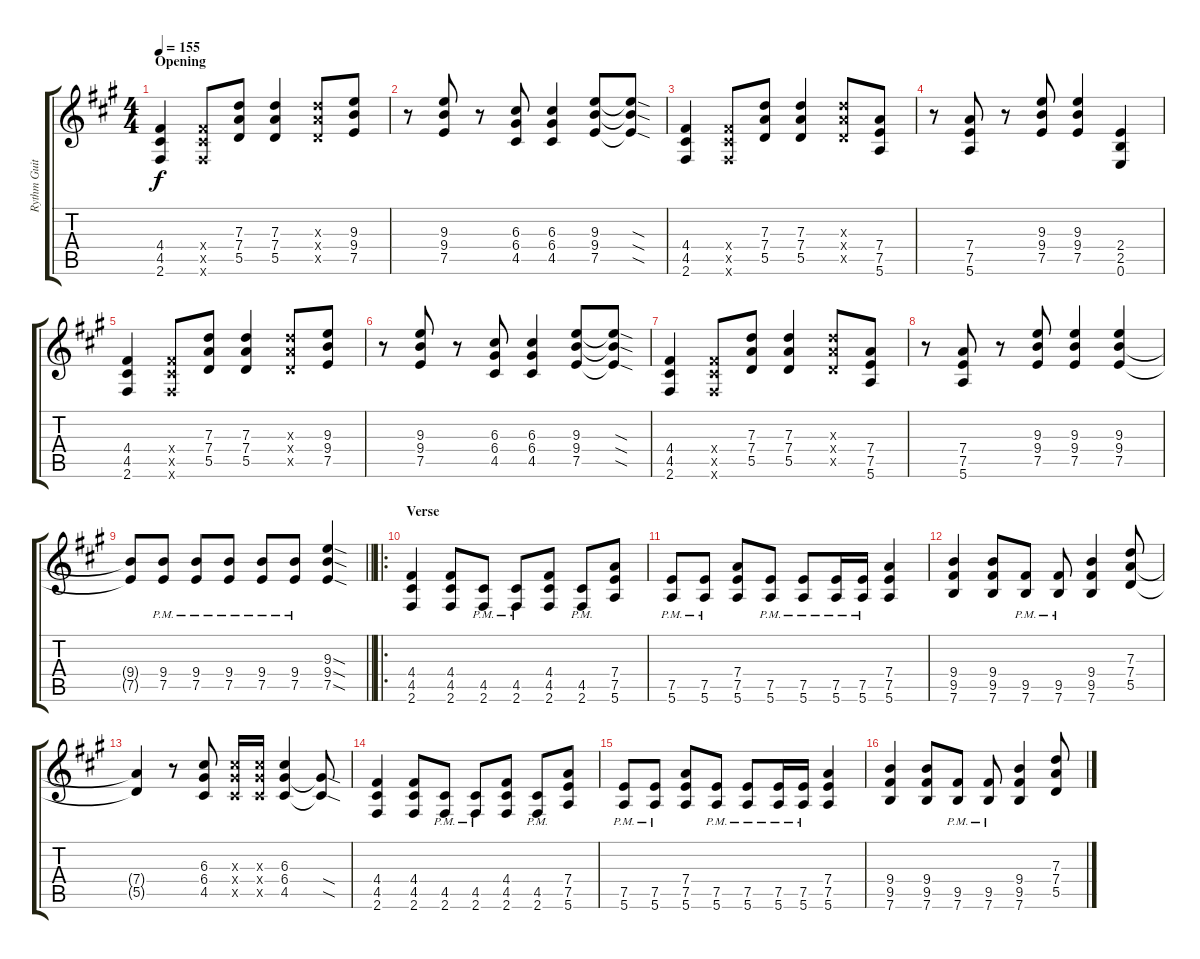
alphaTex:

\track ("Rythm Guitar" "Rythm Guit") {instrument overdrivenguitar}
\staff {score tabs}
\tuning (E4 B3 G3 D3 A2 E2) {hide}
\ts (4 4)
\section ("" "Opening")
\tempo 155
\clef g2
\ks a
(4.4 4.5 2.6).4{dy f instrument overdrivenguitar} (4.4{x} 4.5{x} 2.6{x}).8 (7.3 7.4 5.5).8 (7.3 7.4 5.5).4 (7.3{x} 7.4{x} 5.5{x}).8 (9.3 9.4 7.5).8 |
r.8 (9.3 9.4 7.5).8 r.8 (6.3 6.4 4.5).8 (6.3 6.4 4.5).4 (9.3 9.4 7.5).8 (9.3{sod t} 9.4{sod t} 7.5{sod t}).8 |
(4.4 4.5 2.6).4 (4.4{x} 4.5{x} 2.6{x}).8 (7.3 7.4 5.5).8 (7.3 7.4 5.5).4 (7.3{x} 7.4{x} 5.5{x}).8 (7.4 7.5 5.6).8 |
r.8 (7.4 7.5 5.6).8 r.8 (9.3 9.4 7.5).8 (9.3 9.4 7.5).4 (2.4 2.5 0.6).4 |
(4.4 4.5 2.6).4 (4.4{x} 4.5{x} 2.6{x}).8 (7.3 7.4 5.5).8 (7.3 7.4 5.5).4 (7.3{x} 7.4{x} 5.5{x}).8 (9.3 9.4 7.5).8 |
r.8 (9.3 9.4 7.5).8 r.8 (6.3 6.4 4.5).8 (6.3 6.4 4.5).4 (9.3 9.4 7.5).8 (9.3{sod t} 9.4{sod t} 7.5{sod t}).8 |
(4.4 4.5 2.6).4 (4.4{x} 4.5{x} 2.6{x}).8 (7.3 7.4 5.5).8 (7.3 7.4 5.5).4 (7.3{x} 7.4{x} 5.5{x}).8 (7.4 7.5 5.6).8 |
r.8 (7.4 7.5 5.6).8 r.8 (9.3 9.4 7.5).8 (9.3 9.4 7.5).4 (9.3 9.4 7.5).4 |
\barLineRight lightlight
(9.4{t} 7.5{t}).8 (9.4{pm} 7.5{pm}).8 (9.4{pm} 7.5{pm}).8 (9.4{pm} 7.5{pm}).8 (9.4{pm} 7.5{pm}).8 (9.4{pm} 7.5{pm}).8 (9.3{sod} 9.4{sod} 7.5{sod}).4 |
\ro
\section ("" "Verse")
(4.4 4.5 2.6).4 (4.4 4.5 2.6).8 (4.5{pm} 2.6{pm}).8 (4.5{pm} 2.6{pm}).8 (4.4 4.5 2.6).8 (4.5{pm} 2.6{pm}).8 (7.4 7.5 5.6).8 |
(7.5{pm} 5.6{pm}).8 (7.5{pm} 5.6{pm}).8 (7.4 7.5 5.6).8 (7.5{pm} 5.6{pm}).8 (7.5{pm} 5.6{pm}).8 (7.5{pm} 5.6{pm}).16 (7.5{pm} 5.6{pm}).16 (7.4 7.5 5.6).4 |
(9.4 9.5 7.6).4 (9.4 9.5 7.6).8 (9.5{pm} 7.6{pm}).8 (9.5{pm} 7.6{pm}).8 (9.4 9.5 7.6).4 (7.3 7.4 5.5).8 |
(7.4{t} 5.5{t}).4 r.8 (6.3 6.4 4.5).8 (6.3{x} 6.4{x} 4.5{x}).16 (6.3{x} 6.4{x} 4.5{x}).16 (6.3 6.4 4.5).4 (6.4{sod t} 4.5{sod t}).8 |
(4.4 4.5 2.6).4 (4.4 4.5 2.6).8 (4.5{pm} 2.6{pm}).8 (4.5{pm} 2.6{pm}).8 (4.4 4.5 2.6).8 (4.5{pm} 2.6{pm}).8 (7.4 7.5 5.6).8 |
(7.5{pm} 5.6{pm}).8 (7.5{pm} 5.6{pm}).8 (7.4 7.5 5.6).8 (7.5{pm} 5.6{pm}).8 (7.5{pm} 5.6{pm}).8 (7.5{pm} 5.6{pm}).16 (7.5{pm} 5.6{pm}).16 (7.4 7.5 5.6).4 |
(9.4 9.5 7.6).4 (9.4 9.5 7.6).8 (9.5{pm} 7.6{pm}).8 (9.5{pm} 7.6{pm}).8 (9.4 9.5 7.6).4 (7.3 7.4 5.5).8
